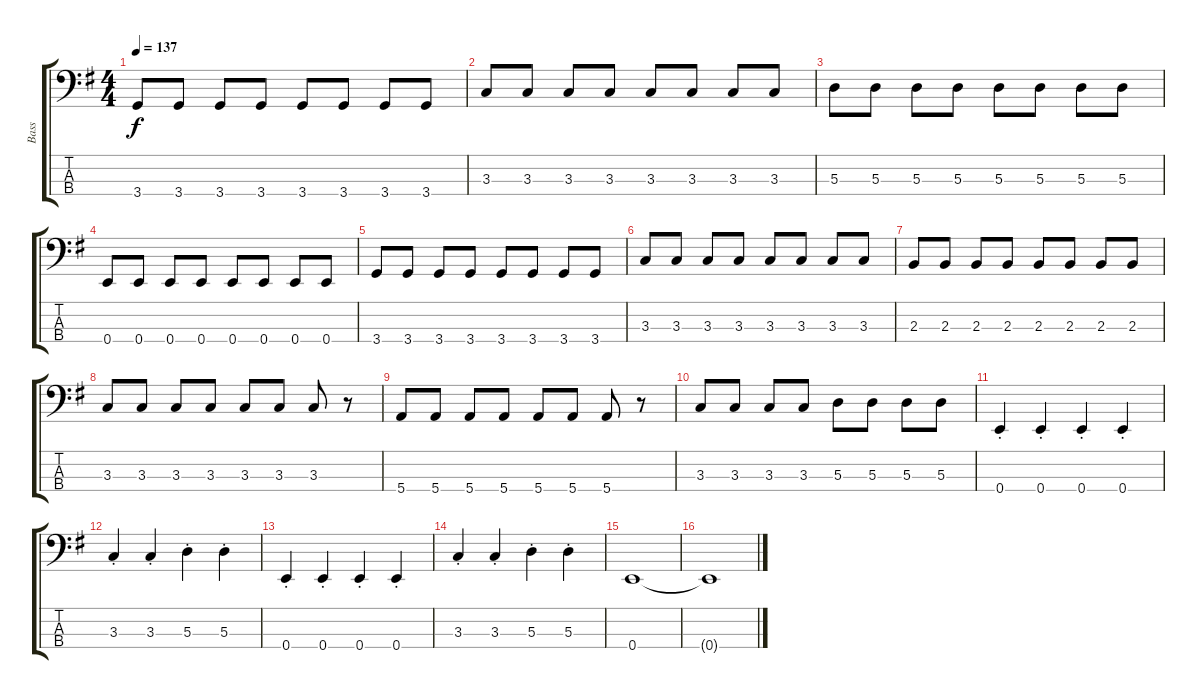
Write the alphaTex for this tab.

\track ("Bass" "Bass") {instrument electricbasspick}
\staff {score tabs}
\tuning (G2 D2 A1 E1) {hide}
\ts (4 4)
\tempo 137
\clef f4
\ks g
3.4.8{dy f} 3.4.8 3.4.8 3.4.8 3.4.8 3.4.8 3.4.8 3.4.8 |
3.3.8 3.3.8 3.3.8 3.3.8 3.3.8 3.3.8 3.3.8 3.3.8 |
5.3.8 5.3.8 5.3.8 5.3.8 5.3.8 5.3.8 5.3.8 5.3.8 |
0.4.8 0.4.8 0.4.8 0.4.8 0.4.8 0.4.8 0.4.8 0.4.8 |
3.4.8 3.4.8 3.4.8 3.4.8 3.4.8 3.4.8 3.4.8 3.4.8 |
3.3.8 3.3.8 3.3.8 3.3.8 3.3.8 3.3.8 3.3.8 3.3.8 |
2.3.8 2.3.8 2.3.8 2.3.8 2.3.8 2.3.8 2.3.8 2.3.8 |
3.3.8 3.3.8 3.3.8 3.3.8 3.3.8 3.3.8 3.3.8 r.8 |
5.4.8 5.4.8 5.4.8 5.4.8 5.4.8 5.4.8 5.4.8 r.8 |
3.3.8 3.3.8 3.3.8 3.3.8 5.3.8 5.3.8 5.3.8 5.3.8 |
0.4{st}.4 0.4{st}.4 0.4{st}.4 0.4{st}.4 |
3.3{st}.4 3.3{st}.4 5.3{st}.4 5.3{st}.4 |
0.4{st}.4 0.4{st}.4 0.4{st}.4 0.4{st}.4 |
3.3{st}.4 3.3{st}.4 5.3{st}.4 5.3{st}.4 |
0.4.1 |
0.4{t}.1
